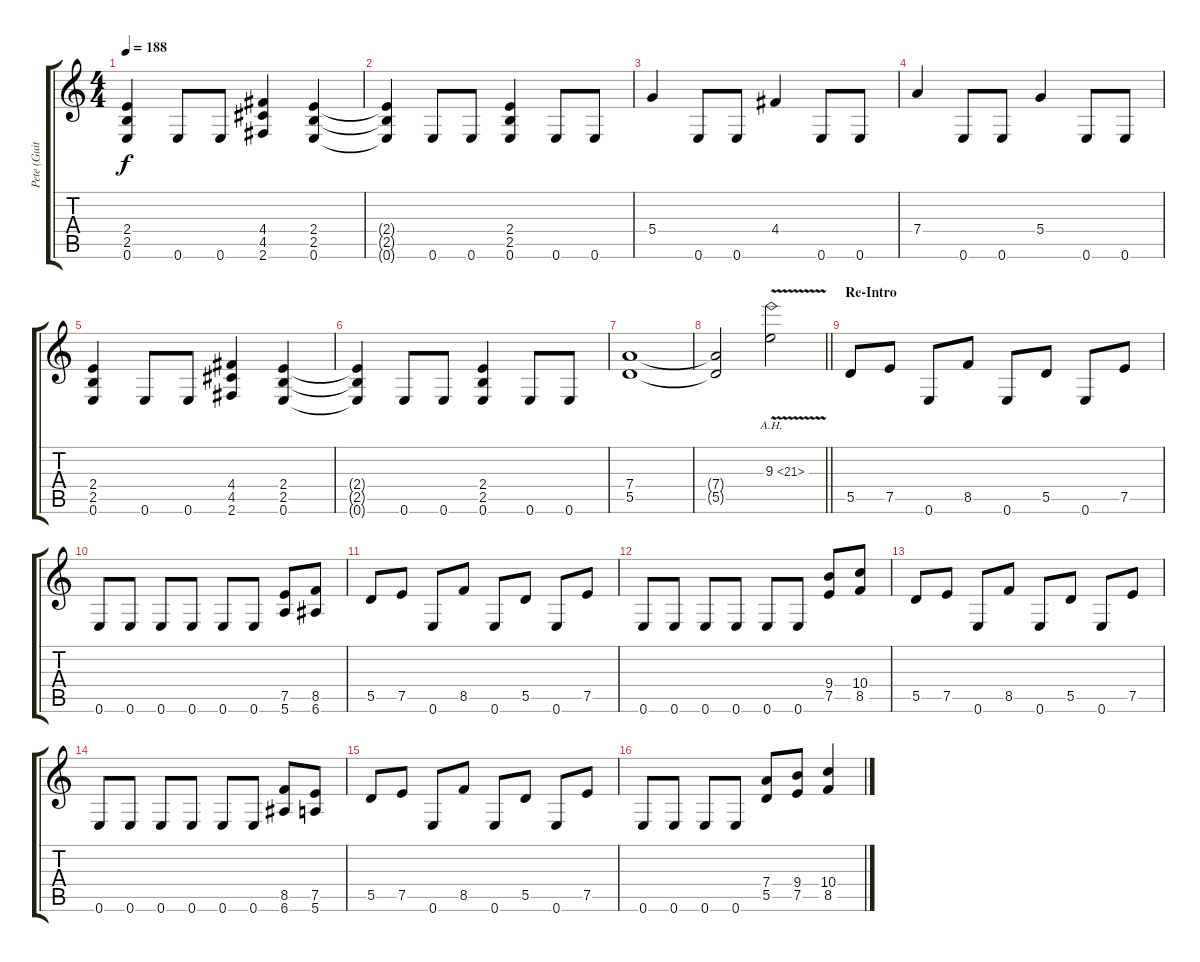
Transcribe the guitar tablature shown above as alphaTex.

\track ("Pete (Guitar I)" "Pete (Guit") {solo instrument distortionguitar}
\staff {score tabs}
\tuning (E4 B3 G3 D3 A2 E2) {hide}
\ts (4 4)
\tempo 188
\clef g2
\ks c
(2.4 2.5 0.6).4{dy f} 0.6.8 0.6.8 (4.4 4.5 2.6).4 (2.4 2.5 0.6).4 |
(2.4{t} 2.5{t} 0.6{t}).4 0.6.8 0.6.8 (2.4 2.5 0.6).4 0.6.8 0.6.8 |
5.4.4 0.6.8 0.6.8 4.4.4 0.6.8 0.6.8 |
7.4.4 0.6.8 0.6.8 5.4.4 0.6.8 0.6.8 |
(2.4 2.5 0.6).4 0.6.8 0.6.8 (4.4 4.5 2.6).4 (2.4 2.5 0.6).4 |
(2.4{t} 2.5{t} 0.6{t}).4 0.6.8 0.6.8 (2.4 2.5 0.6).4 0.6.8 0.6.8 |
(7.4 5.5).1 |
\barLineRight lightlight
(7.4{t} 5.5{t}).2 9.3{ah 12 v}.2 |
\section ("" "Re-Intro")
5.5.8 7.5.8 0.6.8 8.5.8 0.6.8 5.5.8 0.6.8 7.5.8 |
0.6.8 0.6.8 0.6.8 0.6.8 0.6.8 0.6.8 (7.5 5.6).8 (8.5 6.6).8 |
5.5.8 7.5.8 0.6.8 8.5.8 0.6.8 5.5.8 0.6.8 7.5.8 |
0.6.8 0.6.8 0.6.8 0.6.8 0.6.8 0.6.8 (9.4 7.5).8 (10.4 8.5).8 |
5.5.8 7.5.8 0.6.8 8.5.8 0.6.8 5.5.8 0.6.8 7.5.8 |
0.6.8 0.6.8 0.6.8 0.6.8 0.6.8 0.6.8 (8.5 6.6).8 (7.5 5.6).8 |
5.5.8 7.5.8 0.6.8 8.5.8 0.6.8 5.5.8 0.6.8 7.5.8 |
0.6.8 0.6.8 0.6.8 0.6.8 (7.4 5.5).8 (9.4 7.5).8 (10.4 8.5).4
